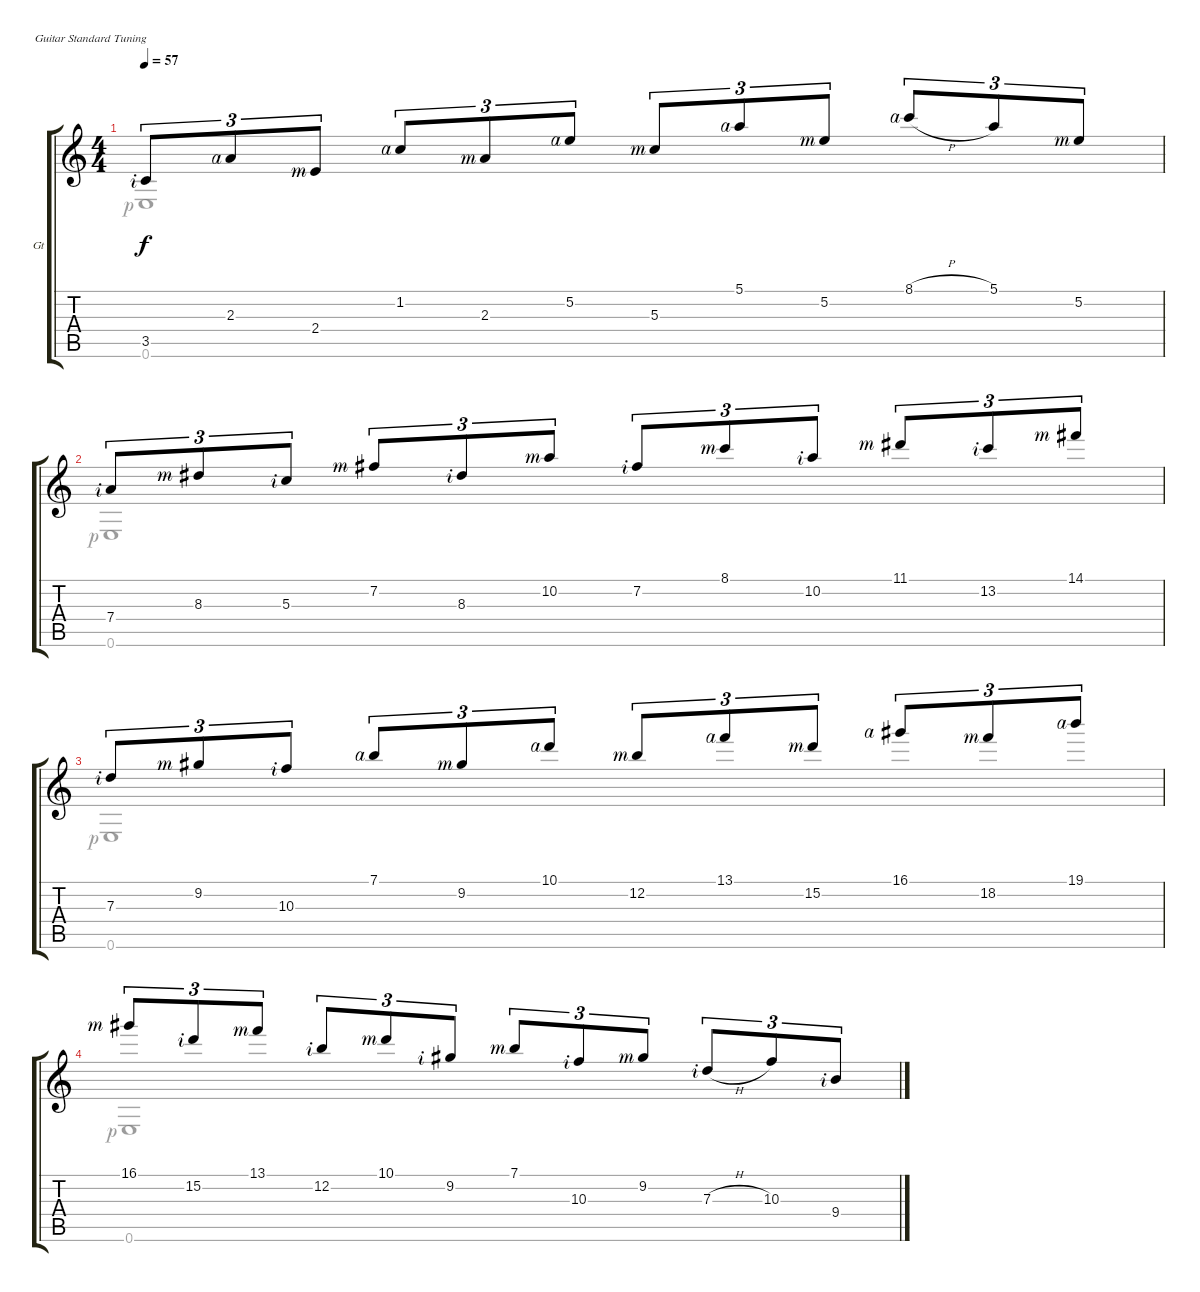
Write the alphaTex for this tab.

\defaultSystemsLayout 4
\bracketExtendMode groupsimilarinstruments
\firstSystemTrackNameOrientation horizontal
\otherSystemsTrackNameOrientation horizontal
\track ("Guitar" "Gt") {instrument acousticguitarnylon}
\staff {score tabs}
\tuning (E4 B3 G3 D3 A2 E2)
\voice
\ts (4 4)
\tempo 57
\clef g2
\ks c
3.5{rf 2}.8{tu (3 2) dy f} 2.3{rf 4}.8{tu (3 2)} 2.4{rf 3}.8{tu (3 2)} 1.2{rf 4}.8{tu (3 2)} 2.3{rf 3}.8{tu (3 2)} 5.2{rf 4}.8{tu (3 2)} 5.3{rf 3}.8{tu (3 2)} 5.1{rf 4}.8{tu (3 2)} 5.2{rf 3}.8{tu (3 2)} 8.1{h rf 4}.8{tu (3 2)} 5.1.8{tu (3 2)} 5.2{rf 3}.8{tu (3 2)} |
7.4{rf 2}.8{tu (3 2)} 8.3{rf 3}.8{tu (3 2)} 5.3{rf 2}.8{tu (3 2)} 7.2{rf 3}.8{tu (3 2)} 8.3{rf 2}.8{tu (3 2)} 10.2{rf 3}.8{tu (3 2)} 7.2{rf 2}.8{tu (3 2)} 8.1{rf 3}.8{tu (3 2)} 10.2{rf 2}.8{tu (3 2)} 11.1{rf 3}.8{tu (3 2)} 13.2{rf 2}.8{tu (3 2)} 14.1{rf 3}.8{tu (3 2)} |
7.3{rf 2}.8{tu (3 2)} 9.2{rf 3}.8{tu (3 2)} 10.3{rf 2}.8{tu (3 2)} 7.1{rf 4}.8{tu (3 2)} 9.2{rf 3}.8{tu (3 2)} 10.1{rf 4}.8{tu (3 2)} 12.2{rf 3}.8{tu (3 2)} 13.1{rf 4}.8{tu (3 2)} 15.2{rf 3}.8{tu (3 2)} 16.1{rf 4}.8{tu (3 2)} 18.2{rf 3}.8{tu (3 2)} 19.1{rf 4}.8{tu (3 2)} |
16.1{rf 3}.8{tu (3 2)} 15.2{rf 2}.8{tu (3 2)} 13.1{rf 3}.8{tu (3 2)} 12.2{rf 2}.8{tu (3 2)} 10.1{rf 3}.8{tu (3 2)} 9.2{rf 2}.8{tu (3 2)} 7.1{rf 3}.8{tu (3 2)} 10.3{rf 2}.8{tu (3 2)} 9.2{rf 3}.8{tu (3 2)} 7.3{h rf 2}.8{tu (3 2)} 10.3.8{tu (3 2)} 9.4{rf 2}.8{tu (3 2)}
\voice
\clef g2
\ottava regular
\simile none
\ks c
0.6{rf 1}.1{dy f} |
0.6{rf 1}.1 |
0.6{rf 1}.1 |
0.6{rf 1}.1
